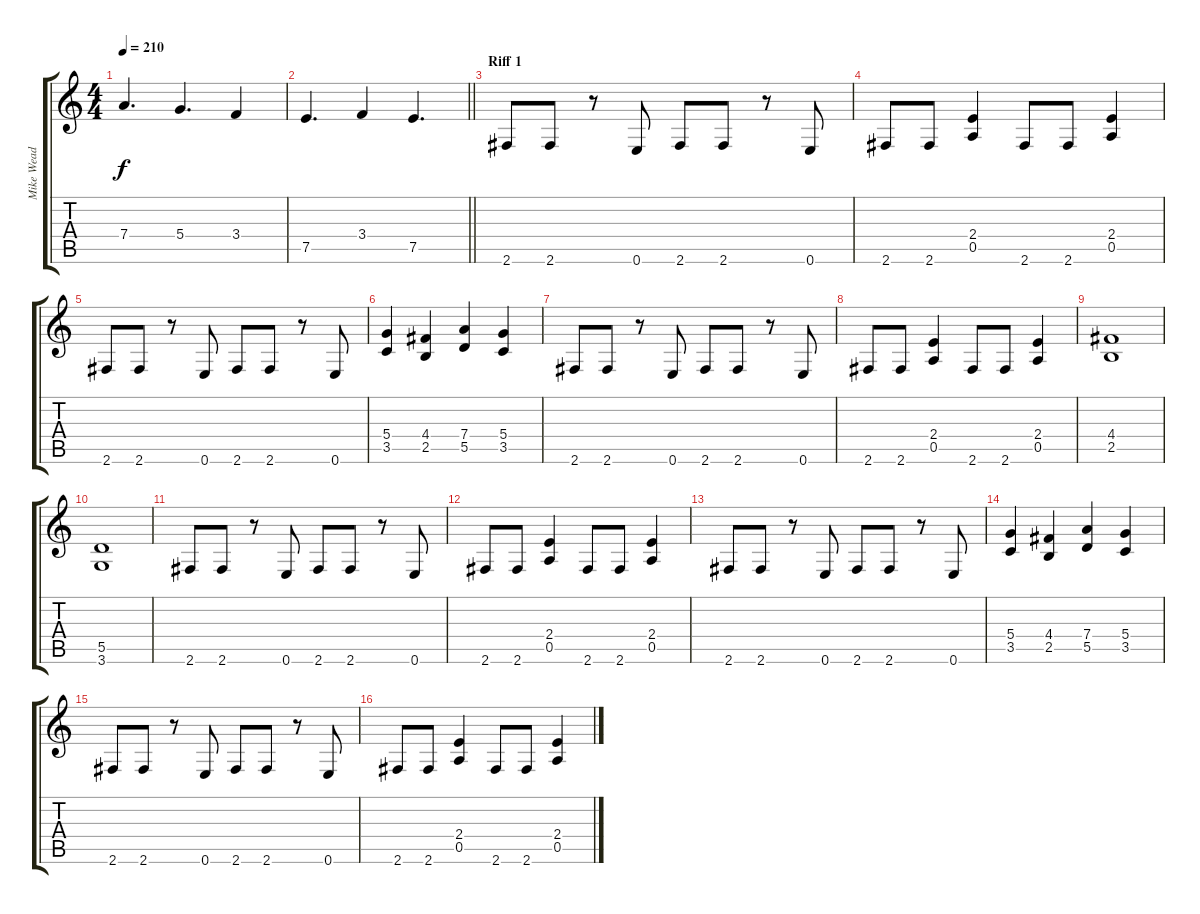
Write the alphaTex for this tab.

\track ("Mike Wead" "Mike Wead") {instrument distortionguitar}
\staff {score tabs}
\tuning (E4 B3 G3 D3 A2 E2) {hide}
\ts (4 4)
\tempo 210
\clef g2
\ks c
7.4.4{d dy f} 5.4.4{d} 3.4.4 |
\barLineRight lightlight
7.5.4{d} 3.4.4 7.5.4{d} |
\section ("" "Riff 1")
2.6.8 2.6.8 r.8 0.6.8 2.6.8 2.6.8 r.8 0.6.8 |
2.6.8 2.6.8 (2.4 0.5).4 2.6.8 2.6.8 (2.4 0.5).4 |
2.6.8 2.6.8 r.8 0.6.8 2.6.8 2.6.8 r.8 0.6.8 |
(5.4 3.5).4 (4.4 2.5).4 (7.4 5.5).4 (5.4 3.5).4 |
2.6.8 2.6.8 r.8 0.6.8 2.6.8 2.6.8 r.8 0.6.8 |
2.6.8 2.6.8 (2.4 0.5).4 2.6.8 2.6.8 (2.4 0.5).4 |
(4.4 2.5).1 |
(5.5 3.6).1 |
2.6.8 2.6.8 r.8 0.6.8 2.6.8 2.6.8 r.8 0.6.8 |
2.6.8 2.6.8 (2.4 0.5).4 2.6.8 2.6.8 (2.4 0.5).4 |
2.6.8 2.6.8 r.8 0.6.8 2.6.8 2.6.8 r.8 0.6.8 |
(5.4 3.5).4 (4.4 2.5).4 (7.4 5.5).4 (5.4 3.5).4 |
2.6.8 2.6.8 r.8 0.6.8 2.6.8 2.6.8 r.8 0.6.8 |
2.6.8 2.6.8 (2.4 0.5).4 2.6.8 2.6.8 (2.4 0.5).4
